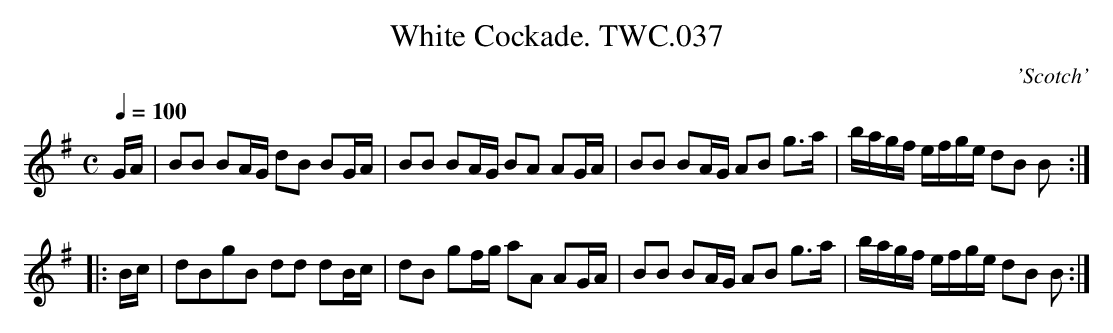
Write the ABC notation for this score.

X:1
T:White Cockade. TWC.037
M:C
L:1/8
Q:Allegretto
Q:1/4=100
C:'Scotch'
K:G
G/A/|BB BA/G/ dB BG/A/|BB BA/G/ BA AG/A/|\
BB BA/G/ AB g>a|b/a/g/f/ e/f/g/e/ dB B:|
|:B/c/|dBgB dd dB/c/|dB gf/g/ aA AG/A/|\
BB BA/G/ AB g>a|b/a/g/f/ e/f/g/e/ dB B:|
